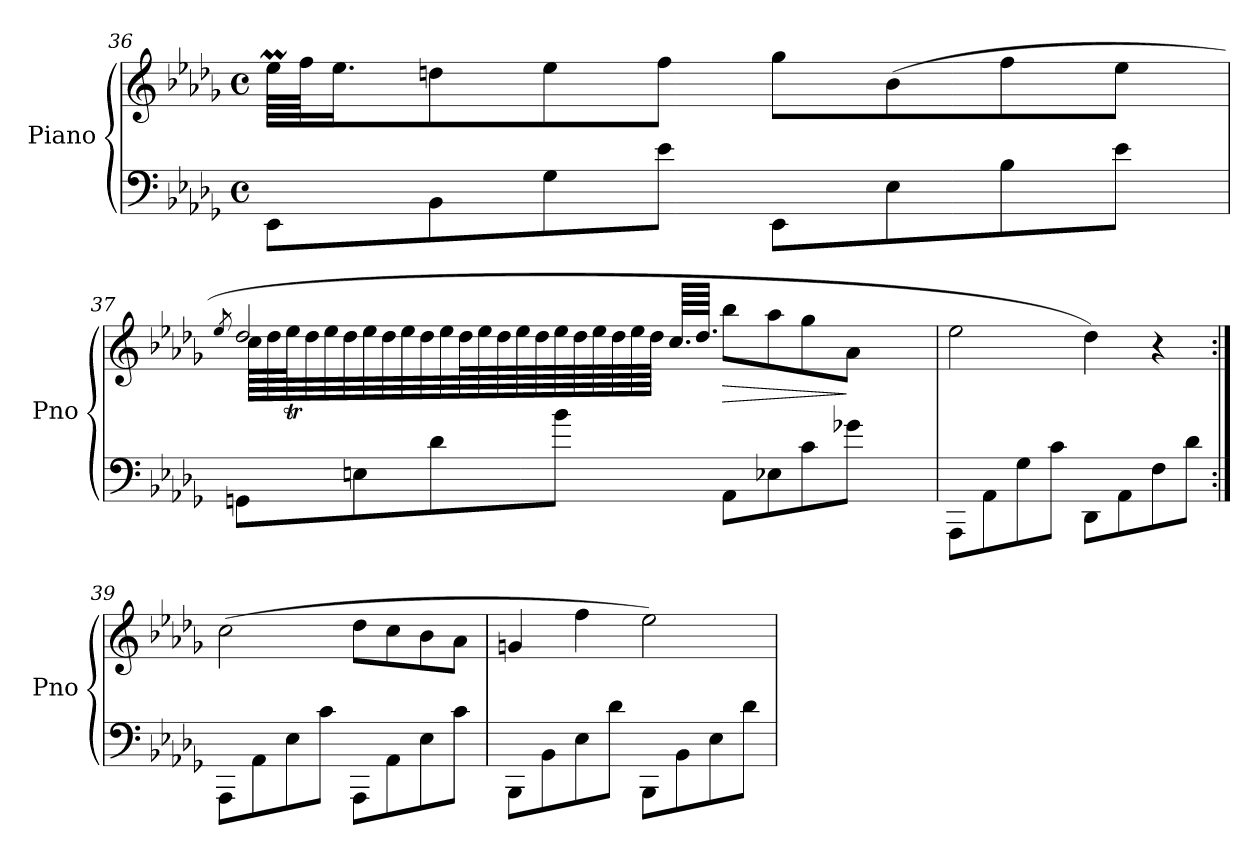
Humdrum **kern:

**kern	**kern	**dynam
*part1	*part1	*part1
*staff2	*staff1	*staff1/2
*I"Piano	*	*
*I'Pno	*	*
!!LO:LB:g=z
*clefF4	*clefG2	*
*k[b-e-a-d-g-]	*k[b-e-a-d-g-]	*
*M4/4	*M4/4	*
*met(c)	*met(c)	*
=36	=36	=36
*	*^	*
8EE-\L	8ee-M\L	64ee-LLLL	.
.	.	64ffJJ	.
.	.	16.ee-JJ	.
8BB-\	8ddn\	2..ryy	.
8G-\	8ee-\	.	.
8e-\J	8ff\J	.	.
8EE-\L	8gg-\L	.	.
8E-\	(>8b-\	.	.
8B-\	8ff\	.	.
8e-\J	8ee-\J	.	.
=37	=37	=37	=37
.	8qee-/	.	.
8GGn\L	2dd-/	64ccLLLL	.
.	.	64dd-	.
.	.	64ee-TJ	.
.	.	32dd-	.
.	.	32ee-	.
.	.	32dd-	.
8En\	.	.	.
.	.	32ee-	.
.	.	32dd-	.
.	.	32ee-	.
.	.	32dd-	.
8d-\	.	.	.
.	.	32ee-	.
.	.	64dd-L	.
.	.	64ee-	.
.	.	64dd-	.
.	.	64ee-	.
.	.	64dd-	.
8b-\J	.	64ee-	.
.	.	64dd-	.
.	.	64ee-	.
.	.	64dd-TTT	.
.	.	64ee-	.
.	.	64dd-JJJJ	.
*	*	*Xtuplet	*
.	.	96.cc/LL	.
.	.	96.dd-/JJ	.
!	!	!	!LO:HP:b
8AA-\L	8bb-\L	24..ryy	>
.	.	4ryy	.
8E-X\	8aa-\	.	.
8c\	8gg-\	.	.
.	.	8ryy	.
8g-X\J	8a-\J	.	]
.	.	32ryy	.
*	*v	*v	*
!!LO:PB:g=z
=38	=38	=38
8AAA-\L	2ee-\	.
8AA-\	.	.
8G-\	.	.
8c\J	.	.
8DD-\L	4dd-\)	.
8AA-\	.	.
8F\	4r	.
8d-\J	.	.
!!LO:PB:g=z
=39:|!	=39:|!	=39:|!
8AAA-\L	(2cc\	.
8AA-\	.	.
8E-\	.	.
8c\J	.	.
8AAA-\L	8dd-\L	.
8AA-\	8cc\	.
8E-\	8b-\	.
8c\J	8a-\J	.
=40	=40	=40
!	!	!LO:DY:b
8BBB-\L	4gn/	other-dynamics
8BB-\	.	.
8E-\	4ff\	.
8d-\J	.	.
8BBB-\L	2ee-\)	.
8BB-\	.	.
8E-\	.	.
8d-\J	.	.
=	=	=
*-	*-	*-
